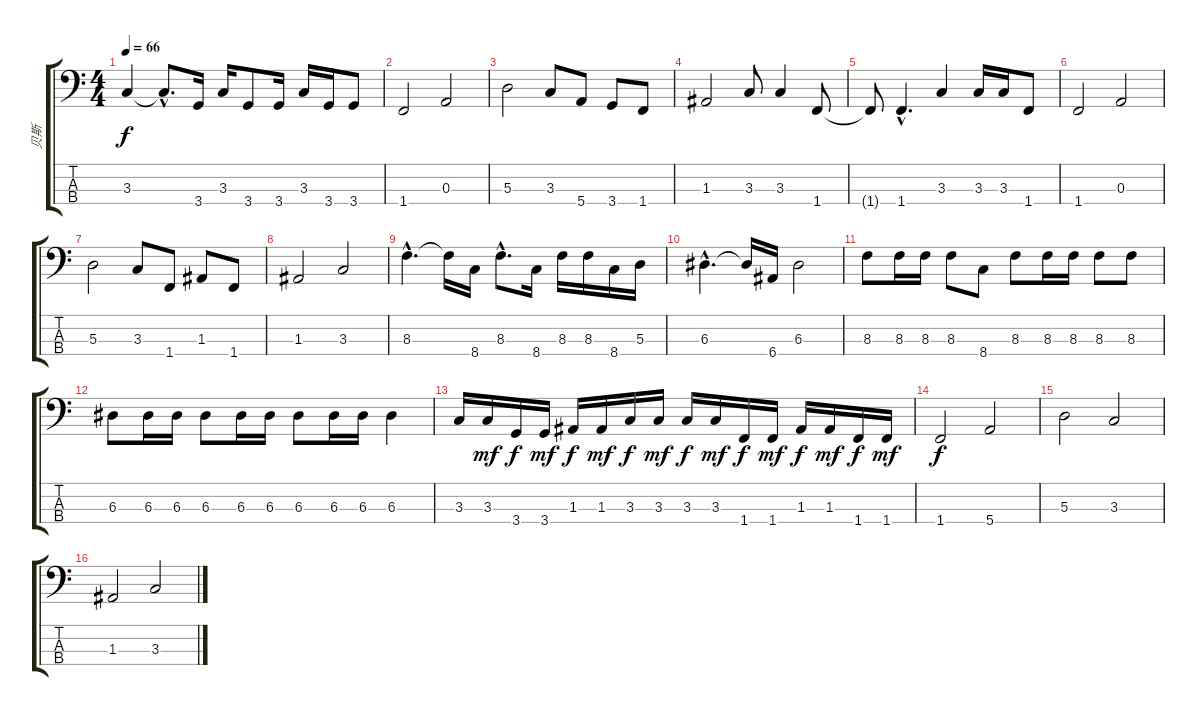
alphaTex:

\track ("贝斯" "贝斯") {instrument electricbassfinger}
\staff {score tabs}
\tuning (G2 D2 A1 E1) {hide}
\ts (4 4)
\tempo 66
\clef f4
\ks c
3.3.4{dy f} 3.3{hac t}.8{d} 3.4.16 3.3.16 3.4.8 3.4.16 3.3.16 3.4.16 3.4.8 |
1.4.2 0.3.2 |
5.3.2 3.3.8 5.4.8 3.4.8 1.4.8 |
1.3.2 3.3.8 3.3.4 1.4.8 |
1.4{t}.8 1.4{hac}.4{d} 3.3.4 3.3.16 3.3.16 1.4.8 |
1.4.2 0.3.2 |
5.3.2 3.3.8 1.4.8 1.3.8 1.4.8 |
1.3.2 3.3.2 |
8.3{hac}.4{d} 8.3{t}.16 8.4.16 8.3{hac}.8{d} 8.4.16 8.3.16 8.3.16 8.4.16 5.3.16 |
6.3{hac}.4{d} 6.3{t}.16 6.4.16 6.3.2 |
8.3.8 8.3.16 8.3.16 8.3.8 8.4.8 8.3.8 8.3.16 8.3.16 8.3.8 8.3.8 |
6.3.8 6.3.16 6.3.16 6.3.8 6.3.16 6.3.16 6.3.8 6.3.16 6.3.16 6.3.4 |
3.3.16 3.3.16{dy mf} 3.4.16{dy f} 3.4.16{dy mf} 1.3.16{dy f} 1.3.16{dy mf} 3.3.16{dy f} 3.3.16{dy mf} 3.3.16{dy f} 3.3.16{dy mf} 1.4.16{dy f} 1.4.16{dy mf} 1.3.16{dy f} 1.3.16{dy mf} 1.4.16{dy f} 1.4.16{dy mf} |
1.4.2{dy f} 5.4.2 |
5.3.2 3.3.2 |
1.3.2 3.3.2
